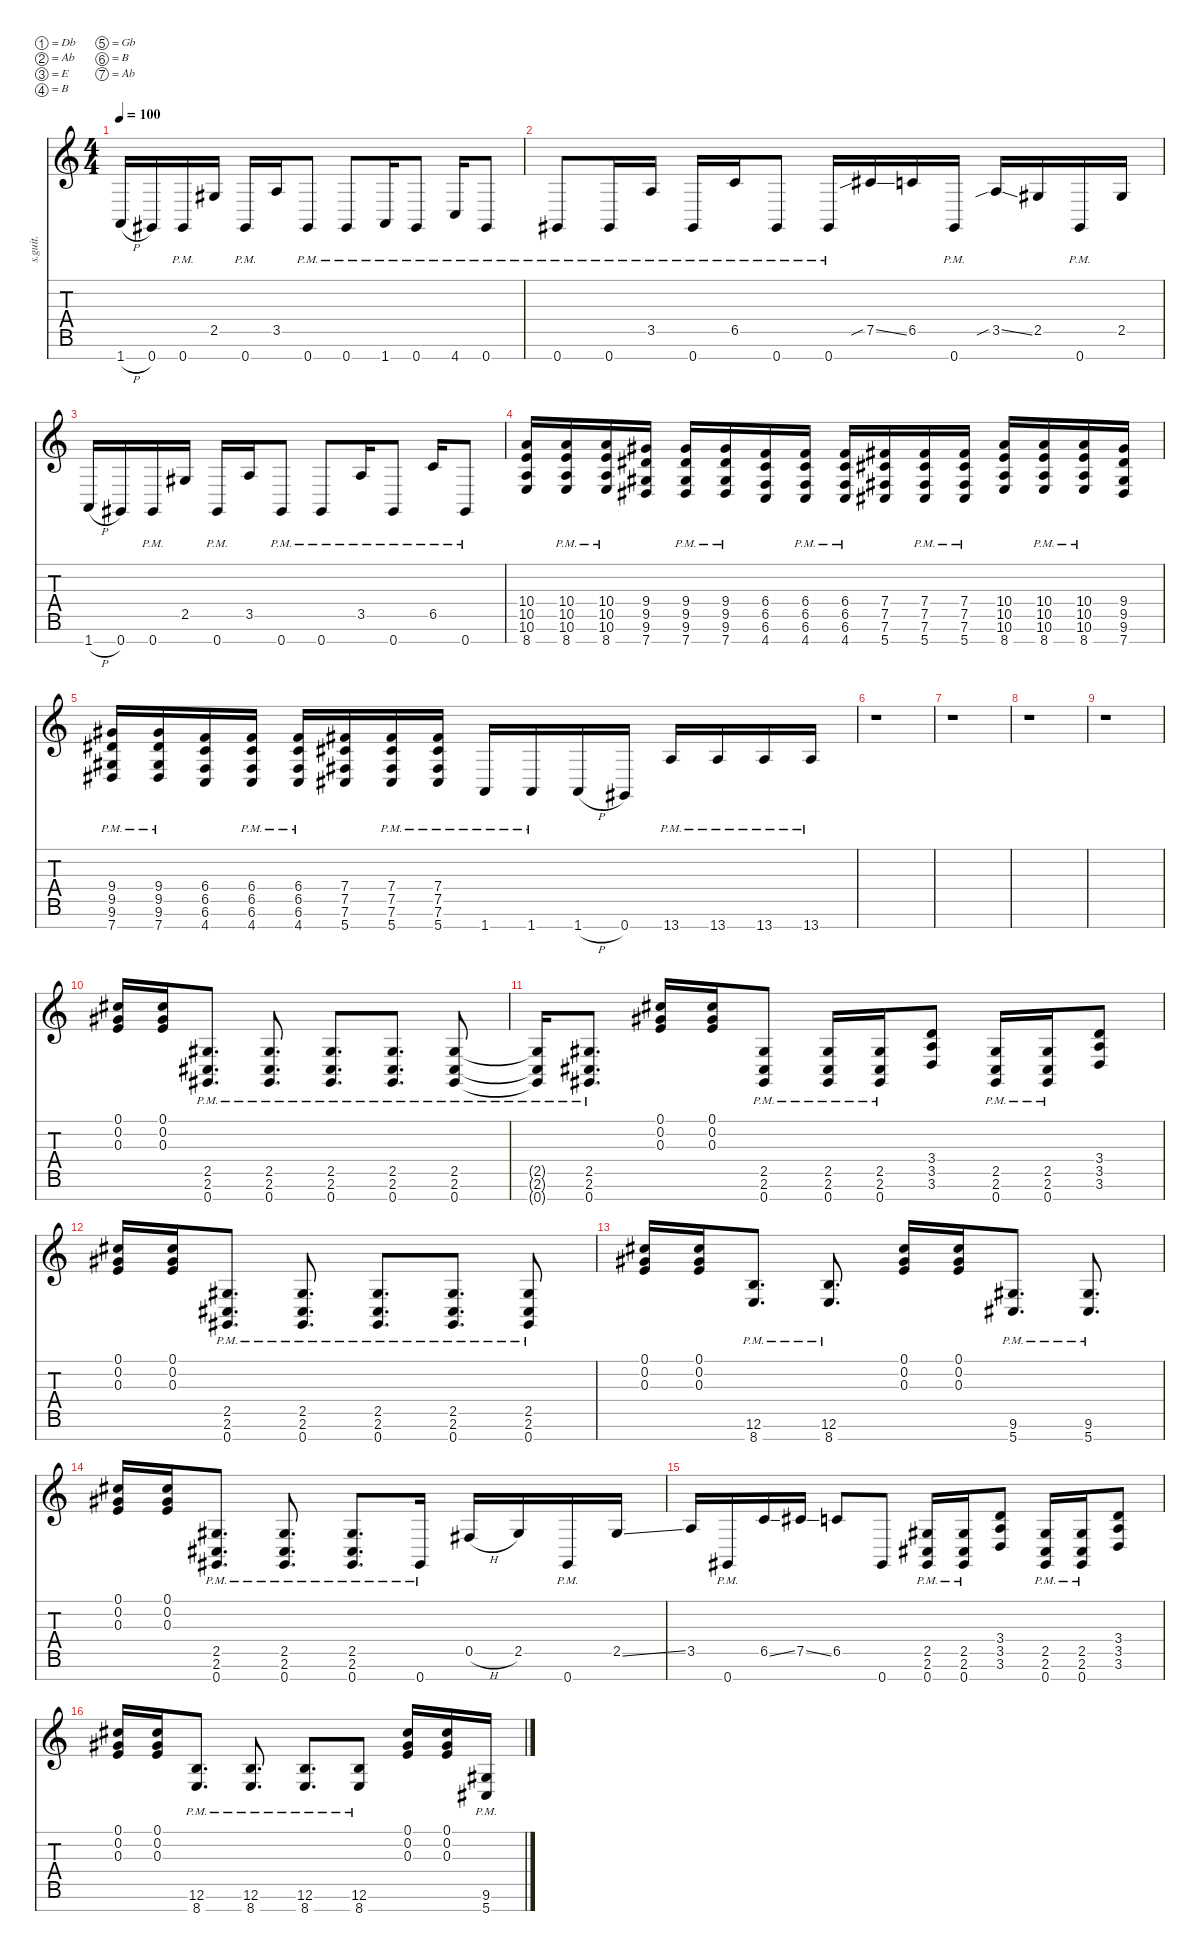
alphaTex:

\defaultSystemsLayout 4
\hideDynamics
\bracketExtendMode nobrackets
\track ("riff" "s.guit.") {instrument acousticguitarsteel}
\staff {score tabs}
\tuning (Db4 Ab3 E3 B2 Gb2 B1 Ab1)
\ts (4 4)
\tempo 100
\clef g2
\ks c
1.7{h}.16{dy mf beam Up} 0.7{acc #}.16{beam Up} 0.7{pm acc #}.16{beam Up} 2.5{acc #}.16{beam Up} 0.7{pm acc #}.16{beam Up} 3.5.16{beam Up} 0.7{pm acc #}.8{beam Up} 0.7{pm acc #}.8{beam Up} 1.7{pm}.16{beam Up} 0.7{pm acc #}.8{beam Up} 4.7{pm}.16{beam Up} 0.7{pm acc #}.8{beam Up} |
0.7{pm acc #}.8{beam Up} 0.7{pm acc #}.16{beam Up} 3.5{pm}.16{beam Up} 0.7{pm acc #}.16{beam Up} 6.5{pm}.16{beam Up} 0.7{pm acc #}.8{beam Up} 0.7{pm acc #}.16{beam Up} 7.5{sib ss acc #}.16{beam Up} 6.5.16{beam Up} 0.7{pm acc #}.16{beam Up} 3.5{sib ss}.16{beam Up} 2.5{acc #}.16{beam Up} 0.7{pm acc #}.16{beam Up} 2.5{acc #}.16{beam Up} |
1.7{h}.16{beam Up} 0.7{acc #}.16{beam Up} 0.7{pm acc #}.16{beam Up} 2.5{acc #}.16{beam Up} 0.7{pm acc #}.16{beam Up} 3.5.16{beam Up} 0.7{pm acc #}.8{beam Up} 0.7{pm acc #}.8{beam Up} 3.5{pm}.16{beam Up} 0.7{pm acc #}.8{beam Up} 6.5{pm}.16{beam Up} 0.7{pm acc #}.8{beam Up} |
(8.7 10.6 10.5 10.4).16{beam Up} (10.5{pm} 10.6{pm} 8.7{pm} 10.4{pm}).16{beam Up} (8.7{pm} 10.6{pm} 10.5{pm} 10.4{pm}).16{beam Up} (7.7{acc #} 9.6{acc #} 9.5{acc #} 9.4{acc #}).16{beam Up} (9.5{pm acc #} 9.6{pm acc #} 7.7{pm acc #} 9.4{pm acc #}).16{beam Up} (7.7{pm acc #} 9.6{pm acc #} 9.5{pm acc #} 9.4{pm acc #}).16{beam Up} (4.7 6.6 6.5 6.4).16{beam Up} (6.5{pm} 6.6{pm} 4.7{pm} 6.4{pm}).16{beam Up} (4.7{pm} 6.6{pm} 6.5{pm} 6.4{pm}).16{beam Up} (7.5{acc #} 7.6{acc #} 5.7{acc #} 7.4{acc #}).16{beam Up} (5.7{pm acc #} 7.6{pm acc #} 7.5{pm acc #} 7.4{pm acc #}).16{beam Up} (7.5{pm acc #} 5.7{pm acc #} 7.6{pm acc #} 7.4{pm acc #}).16{beam Up} (8.7 10.6 10.5 10.4).16{beam Up} (8.7{pm} 10.4{pm} 10.6{pm} 10.5{pm}).16{beam Up} (8.7{pm} 10.4{pm} 10.5{pm} 10.6{pm}).16{beam Up} (7.7{acc #} 9.6{acc #} 9.5{acc #} 9.4{acc #}).16{beam Up} |
(7.7{pm acc #} 9.4{pm acc #} 9.5{pm acc #} 9.6{pm acc #}).16{beam Up} (7.7{pm acc #} 9.6{pm acc #} 9.5{pm acc #} 9.4{pm acc #}).16{beam Up} (4.7 6.6 6.5 6.4).16{beam Up} (4.7{pm} 6.4{pm} 6.5{pm} 6.6{pm}).16{beam Up} (4.7{pm} 6.6{pm} 6.5{pm} 6.4{pm}).16{beam Up} (5.7{acc #} 7.6{acc #} 7.5{acc #} 7.4{acc #}).16{beam Up} (5.7{pm acc #} 7.4{pm acc #} 7.5{pm acc #} 7.6{pm acc #}).16{beam Up} (5.7{pm acc #} 7.6{pm acc #} 7.5{pm acc #} 7.4{pm acc #}).16{beam Up} 1.7{pm}.16{beam Up} 1.7{pm}.16{beam Up} 1.7{h}.16{beam Up} 0.7{acc #}.16{beam Up} 13.7{pm}.16{beam Up} 13.7{pm}.16{beam Up} 13.7{pm}.16{beam Up} 13.7{pm}.16{beam Up} |
r.1{beam Down} |
r.1{beam Down} |
r.1{beam Down} |
r.1{beam Down} |
(0.2{acc #} 0.3 0.1{acc #}).16{beam Up} (0.3 0.2{acc #} 0.1{acc #}).16{beam Up} (2.6{pm acc #} 2.5{pm acc #} 0.7{pm acc #}).8{d beam Up} (0.7{pm acc #} 2.6{pm acc #} 2.5{pm acc #}).8{d beam Up} (2.5{pm acc #} 2.6{pm acc #} 0.7{pm acc #}).8{d beam Up} (0.7{pm acc #} 2.6{pm acc #} 2.5{pm acc #}).8{d beam Up} (0.7{pm acc #} 2.6{pm acc #} 2.5{pm acc #}).8{beam Up} |
(0.7{pm t acc #} 2.6{pm t acc #} 2.5{pm t acc #}).16{beam Up} (0.7{pm acc #} 2.6{pm acc #} 2.5{pm acc #}).8{d beam Up} (0.1{acc #} 0.2{acc #} 0.3).16{beam Up} (0.3 0.2{acc #} 0.1{acc #}).16{beam Up} (0.7{pm acc #} 2.6{pm acc #} 2.5{pm acc #}).8{beam Up} (0.7{pm acc #} 2.6{pm acc #} 2.5{pm acc #}).16{beam Up} (2.5{pm acc #} 2.6{pm acc #} 0.7{pm acc #}).16{beam Up} (3.6 3.5 3.4).8{beam Up} (2.5{pm acc #} 2.6{pm acc #} 0.7{pm acc #}).16{beam Up} (0.7{pm acc #} 2.6{pm acc #} 2.5{pm acc #}).16{beam Up} (3.5 3.6 3.4).8{beam Up} |
(0.2{acc #} 0.3 0.1{acc #}).16{beam Up} (0.3 0.2{acc #} 0.1{acc #}).16{beam Up} (2.6{pm acc #} 2.5{pm acc #} 0.7{pm acc #}).8{d beam Up} (0.7{pm acc #} 2.6{pm acc #} 2.5{pm acc #}).8{d beam Up} (2.5{pm acc #} 2.6{pm acc #} 0.7{pm acc #}).8{d beam Up} (0.7{pm acc #} 2.6{pm acc #} 2.5{pm acc #}).8{d beam Up} (0.7{pm acc #} 2.6{pm acc #} 2.5{pm acc #}).8{beam Up} |
(0.1{acc #} 0.2{acc #} 0.3).16{beam Up} (0.3 0.2{acc #} 0.1{acc #}).16{beam Up} (8.7{pm} 12.6{pm}).8{d beam Up} (8.7{pm} 12.6{pm}).8{d beam Up} (0.1{acc #} 0.2{acc #} 0.3).16{beam Up} (0.3 0.2{acc #} 0.1{acc #}).16{beam Up} (5.7{pm acc #} 9.6{pm acc #}).8{d beam Up} (5.7{pm acc #} 9.6{pm acc #}).8{d beam Up} |
(0.2{acc #} 0.3 0.1{acc #}).16{beam Up} (0.3 0.2{acc #} 0.1{acc #}).16{beam Up} (2.6{pm acc #} 2.5{pm acc #} 0.7{pm acc #}).8{d beam Up} (0.7{pm acc #} 2.6{pm acc #} 2.5{pm acc #}).8{d beam Up} (2.5{pm acc #} 2.6{pm acc #} 0.7{pm acc #}).8{d beam Up} 0.7{pm acc #}.16{beam Up} 0.5{h acc #}.16{beam Up} 2.5{acc #}.16{beam Up} 0.7{pm acc #}.16{beam Up} 2.5{ss acc #}.16{beam Up} |
3.5.16{beam Up} 0.7{pm acc #}.16{beam Up} 6.5{ss}.16{beam Up} 7.5{ss acc #}.16{beam Up} 6.5.8{beam Up} 0.7{acc #}.8{beam Up} (0.7{pm acc #} 2.6{pm acc #} 2.5{pm acc #}).16{beam Up} (0.7{pm acc #} 2.5{pm acc #} 2.6{pm acc #}).16{beam Up} (3.6 3.5 3.4).8{beam Up} (2.5{pm acc #} 2.6{pm acc #} 0.7{pm acc #}).16{beam Up} (0.7{pm acc #} 2.6{pm acc #} 2.5{pm acc #}).16{beam Up} (3.5 3.6 3.4).8{beam Up} |
(0.2{acc #} 0.3 0.1{acc #}).16{beam Up} (0.3 0.2{acc #} 0.1{acc #}).16{beam Up} (12.6{pm} 8.7{pm}).8{d beam Up} (8.7{pm} 12.6{pm}).8{d beam Up} (12.6{pm} 8.7{pm}).8{d beam Up} (8.7{pm} 12.6{pm}).8{beam Up} (0.1{acc #} 0.2{acc #} 0.3).16{beam Up} (0.3 0.2{acc #} 0.1{acc #}).16{beam Up} (5.7{pm acc #} 9.6{pm acc #}).16{beam Up}
